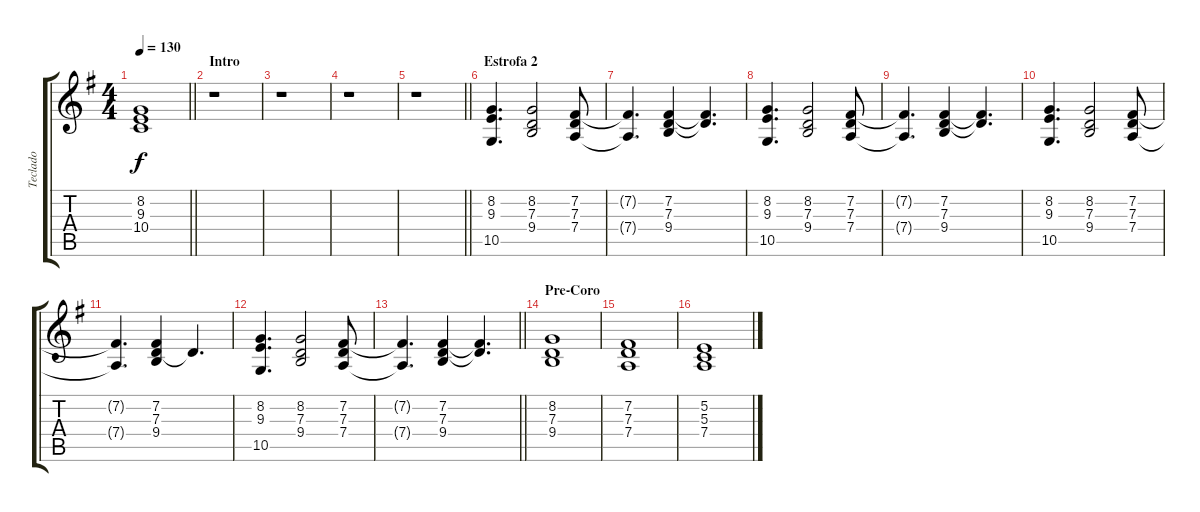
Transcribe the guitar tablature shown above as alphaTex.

\track ("Teclado" "Teclado") {instrument rockorgan}
\staff {score tabs}
\tuning (A4 B3 G3 D3 A2 E2) {hide}
\ts (4 4)
\tempo 130
\clef g2
\barLineRight lightlight
\ks g
(8.2{t} 9.3{t} 10.4{t}).1{dy f} |
\section ("" "Intro")
r.1 |
r.1 |
r.1 |
\barLineRight lightlight
r.1 |
\section ("" "Estrofa 2")
(8.2 9.3 10.5).4{d} (8.2 7.3 9.4).2 (7.2 7.3 7.4).8 |
(7.2{t} 7.4{t}).4{d} (7.2 7.3 9.4).4 (7.2{t} 7.3{t}).4{d} |
(8.2 9.3 10.5).4{d} (8.2 7.3 9.4).2 (7.2 7.3 7.4).8 |
(7.2{t} 7.4{t}).4{d} (7.2 7.3 9.4).4 (7.2{t} 7.3{t}).4{d} |
(8.2 9.3 10.5).4{d} (8.2 7.3 9.4).2 (7.2 7.3 7.4).8 |
(7.2{t} 7.4{t}).4{d} (7.2 7.3 9.4).4 7.3{t}.4{d} |
(8.2 9.3 10.5).4{d} (8.2 7.3 9.4).2 (7.2 7.3 7.4).8 |
\barLineRight lightlight
(7.2{t} 7.4{t}).4{d} (7.2 7.3 9.4).4 (7.2{t} 7.3{t}).4{d} |
\section ("" "Pre-Coro")
(8.2 7.3 9.4).1 |
(7.2 7.3 7.4).1 |
(5.2 5.3 7.4).1
